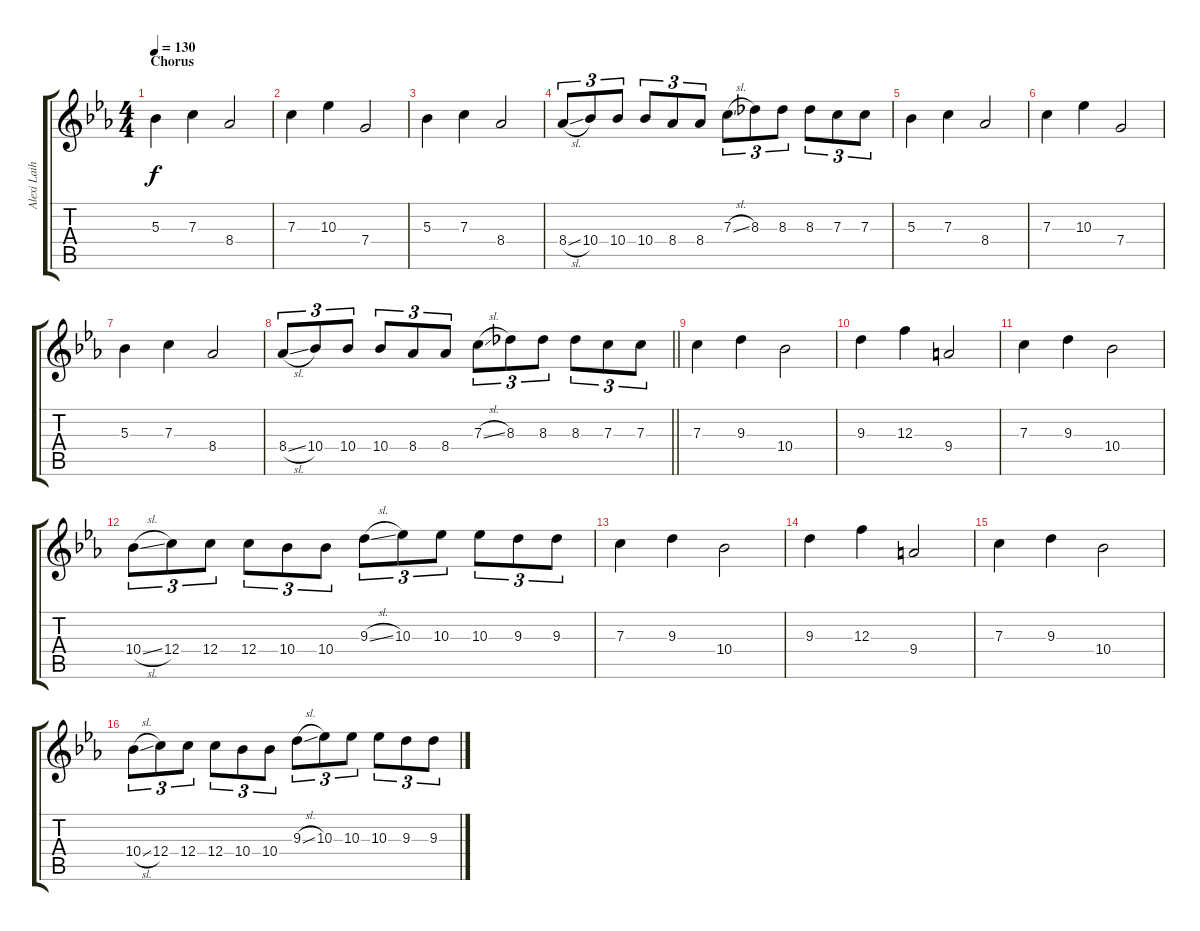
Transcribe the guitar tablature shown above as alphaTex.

\track ("Alexi Laiho" "Alexi Laih") {instrument distortionguitar}
\staff {score tabs}
\tuning (D4 A3 F3 C3 G2 C2) {hide}
\ts (4 4)
\section ("" "Chorus")
\tempo 130
\clef g2
\ks eb
5.3.4{dy f balance 8} 7.3.4 8.4.2 |
7.3.4 10.3.4 7.4.2 |
5.3.4 7.3.4 8.4.2 |
8.4{sl}.8{tu (3 2)} 10.4.8{tu (3 2)} 10.4.8{tu (3 2)} 10.4.8{tu (3 2)} 8.4.8{tu (3 2)} 8.4.8{tu (3 2)} 7.3{sl}.8{tu (3 2)} 8.3.8{tu (3 2)} 8.3.8{tu (3 2)} 8.3.8{tu (3 2)} 7.3.8{tu (3 2)} 7.3.8{tu (3 2)} |
5.3.4 7.3.4 8.4.2 |
7.3.4 10.3.4 7.4.2 |
5.3.4 7.3.4 8.4.2 |
\barLineRight lightlight
8.4{sl}.8{tu (3 2)} 10.4.8{tu (3 2)} 10.4.8{tu (3 2)} 10.4.8{tu (3 2)} 8.4.8{tu (3 2)} 8.4.8{tu (3 2)} 7.3{sl}.8{tu (3 2)} 8.3.8{tu (3 2)} 8.3.8{tu (3 2)} 8.3.8{tu (3 2)} 7.3.8{tu (3 2)} 7.3.8{tu (3 2)} |
7.3.4 9.3.4 10.4.2 |
9.3.4 12.3.4 9.4.2 |
7.3.4 9.3.4 10.4.2 |
10.4{sl}.8{tu (3 2)} 12.4.8{tu (3 2)} 12.4.8{tu (3 2)} 12.4.8{tu (3 2)} 10.4.8{tu (3 2)} 10.4.8{tu (3 2)} 9.3{sl}.8{tu (3 2)} 10.3.8{tu (3 2)} 10.3.8{tu (3 2)} 10.3.8{tu (3 2)} 9.3.8{tu (3 2)} 9.3.8{tu (3 2)} |
7.3.4 9.3.4 10.4.2 |
9.3.4 12.3.4 9.4.2 |
7.3.4 9.3.4 10.4.2 |
10.4{sl}.8{tu (3 2)} 12.4.8{tu (3 2)} 12.4.8{tu (3 2)} 12.4.8{tu (3 2)} 10.4.8{tu (3 2)} 10.4.8{tu (3 2)} 9.3{sl}.8{tu (3 2)} 10.3.8{tu (3 2)} 10.3.8{tu (3 2)} 10.3.8{tu (3 2)} 9.3.8{tu (3 2)} 9.3.8{tu (3 2)}
